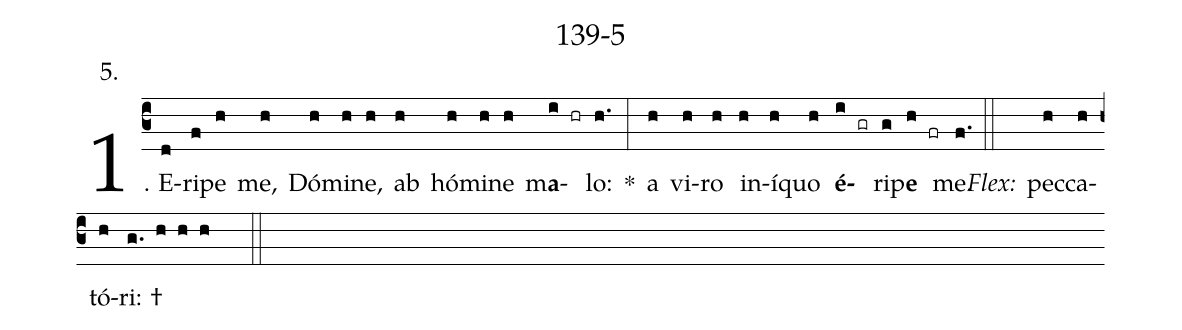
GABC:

name: 139-5;
annotation: 5.;
%%
(c3)1. E(d)ri(f)pe(h) me,(h) Dó(h)mi(h)ne,(h) ab(h) hó(h)mi(h)ne(h) m<b>a</b>(i hr)lo:(h.) *(:) a(h) vi(h)ro(h) in(h)í(h)quo(h) <b>é</b>(i gr)ri(g)p<b>e</b>(h fr) me.(f.) (::)
<i>Flex:</i>()  pec(h)ca(h)tó(h)ri: †(g. h h h  ::)
